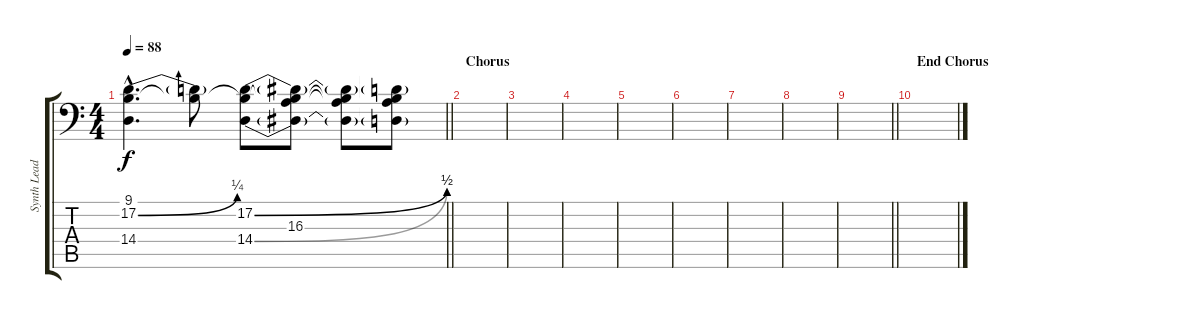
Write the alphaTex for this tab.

\track ("Synth Lead [Flake]" "Synth Lead") {instrument lead2sawtooth}
\staff {score tabs}
\tuning (D3 A2 F2 C2 G1 C1) {hide}
\ts (4 4)
\tempo 88
\clef f4
\barLineRight lightlight
\ks c
(9.1{hac t} 17.2{be (bend 0 0 60 1) hac} 14.4{hac}).4{d dy f} (9.1{t} 17.2{t}).8 (9.1{t} 17.2{be (bend 0 0 60 2)} 14.4{be (bend 0 0 60 2)}).8 (9.1{t} 17.2{t} 16.3{t} 14.4{t}).8 (9.1{t} 17.2{t} 16.3{t} 14.4{t}).8 (9.1{t} 17.2{t} 16.3{t} 14.4{t}).8 |
\section ("" "Chorus")
|
|
|
|
|
|
|
\barLineRight lightlight
|
\section ("" "End Chorus")
